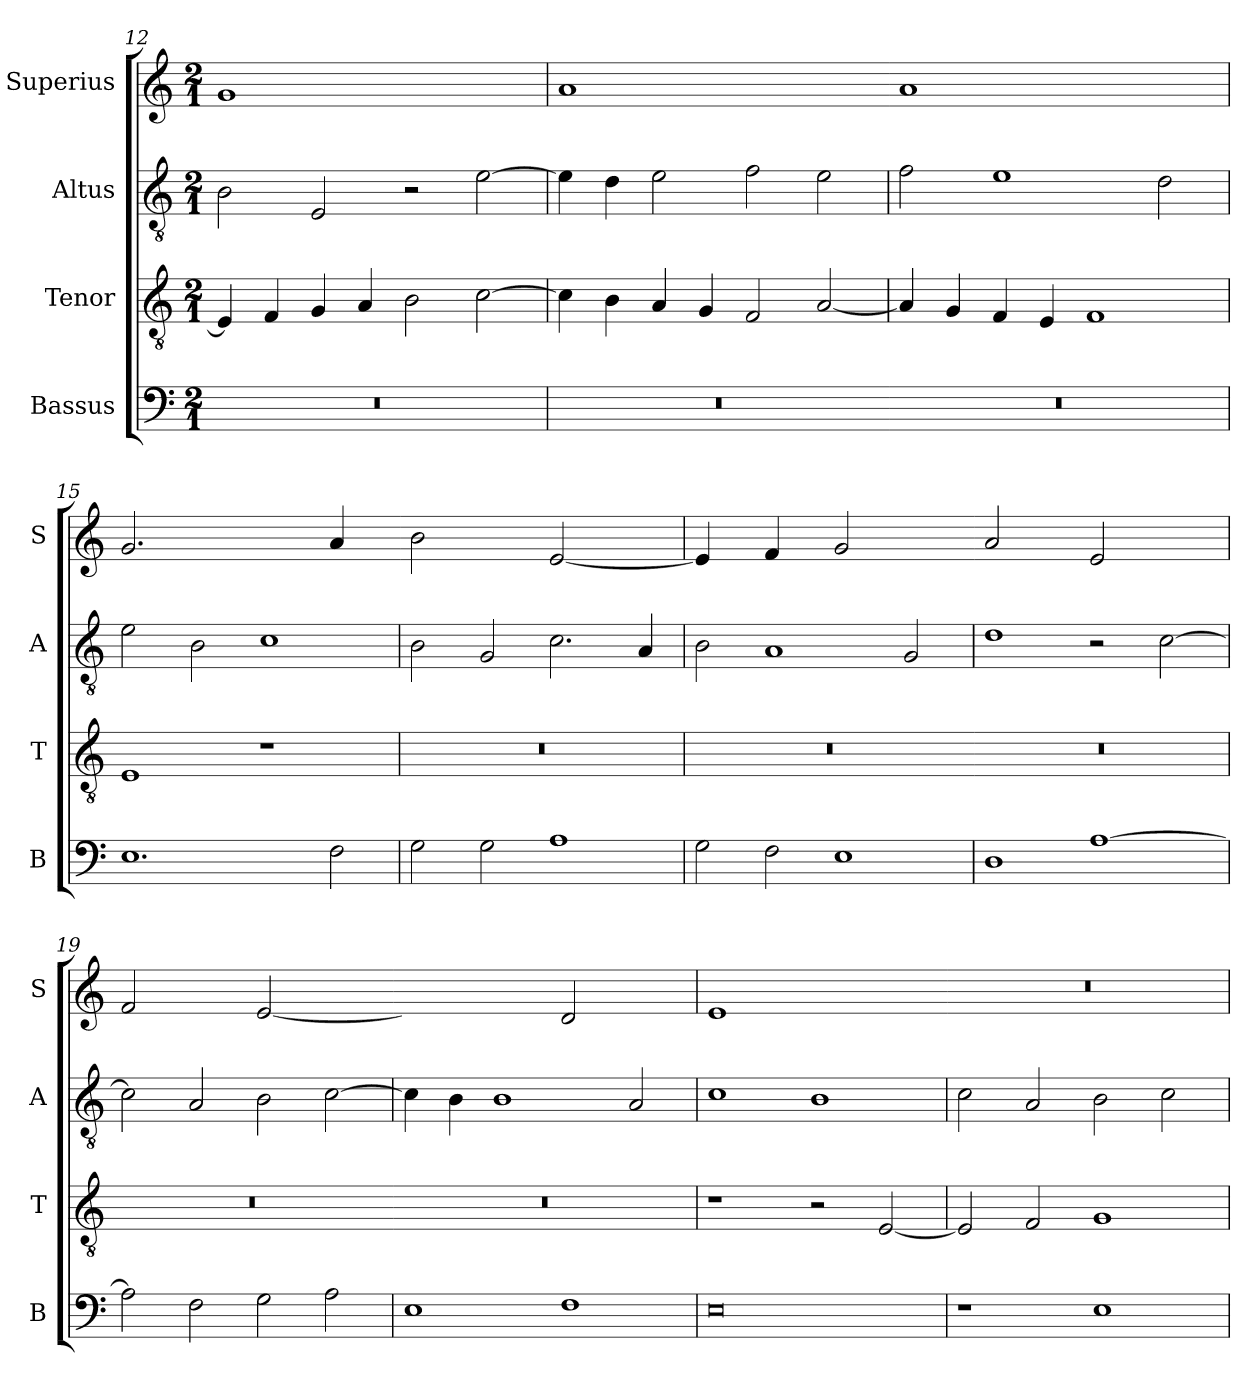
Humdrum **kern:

**kern	**kern	**kern	**kern
*part4	*part3	*part2	*part1
*staff4	*staff3	*staff2	*staff1
*I"Bassus	*I"Tenor	*I"Altus	*I"Superius
*I'B	*I'T	*I'A	*I'S
*clefF4	*clefGv2	*clefGv2	*clefG2
*k[]	*k[]	*k[]	*k[]
*M2/1	*M2/1	*M2/1	*M2/1
=12	=12	=12	=12
!	!	!	!LO:N:vis=1
0r	4E/]	2B\	0g
.	4F/	.	.
.	4G/	2E/	.
.	4A/	.	.
.	2B\	2r	.
.	[2c\	[2e\	.
=13	=13	=13	=13
!	!	!	!LO:N:vis=1
0r	4c\]	4e\]	0a
.	4B\	4d\	.
.	4A/	2e\	.
.	4G/	.	.
.	2F/	2f\	.
.	[2A/	2e\	.
=14	=14	=14	=14-
!	!	!	!LO:N:vis=1
0r	4A/]	2f\	0a
.	4G/	.	.
.	4F/	1e	.
.	4E/	.	.
.	1F	.	.
.	.	2d\	.
=15	=15	=15	=15
!	!	!	!LO:N:vis=2.
1.E	1E	2e\	1.g
.	.	2B\	.
.	1r	1c	.
!	!	!	!LO:N:vis=4
2F\	.	.	2a/
=16	=16	=16	=16-
!	!	!	!LO:N:vis=2
2G\	0r	2B\	1b
2G\	.	2G/	.
!	!	!	!LO:N:vis=2
1A	.	2.c\	[1e
.	.	4A/	.
=17	=17	=17	=17
!	!	!	!LO:N:vis=4
2G\	0r	2B\	2e/]
!	!	!	!LO:N:vis=4
2F\	.	1A	2f/
!	!	!	!LO:N:vis=2
1E	.	.	1g
.	.	2G/	.
=18	=18	=18	=18-
!	!	!	!LO:N:vis=2
1D	0r	1d	1a
!	!	!	!LO:N:vis=2
[1A	.	2r	1e
.	.	[2c\	.
=19	=19	=19	=19
!	!	!	!LO:N:vis=2
2A\]	0r	2c\]	1f
2F\	.	2A/	.
!	!	!	!LO:N:vis=2
2G\	.	2B\	[1e
2A\	.	[2c\	.
=20	=20	=20	=20-
!	!	!	!LO:N:vis=2
1E	0r	4c\]	1eyy]
.	.	4B\	.
.	.	1B	.
!	!	!	!LO:N:vis=2
1F	.	.	1d
.	.	2A/	.
=21	=21	=21	=21
!	!	!	!LO:N:vis=1
0E	1r	1c	0e
.	2r	1B	.
.	[2E/	.	.
=22	=22	=22	=22-
!	!	!	!LO:N:vis=1
1r	2E/]	2c\	0r
.	2F/	2A/	.
1E	1G	2B\	.
.	.	2c\	.
=	=	=	=
*-	*-	*-	*-
